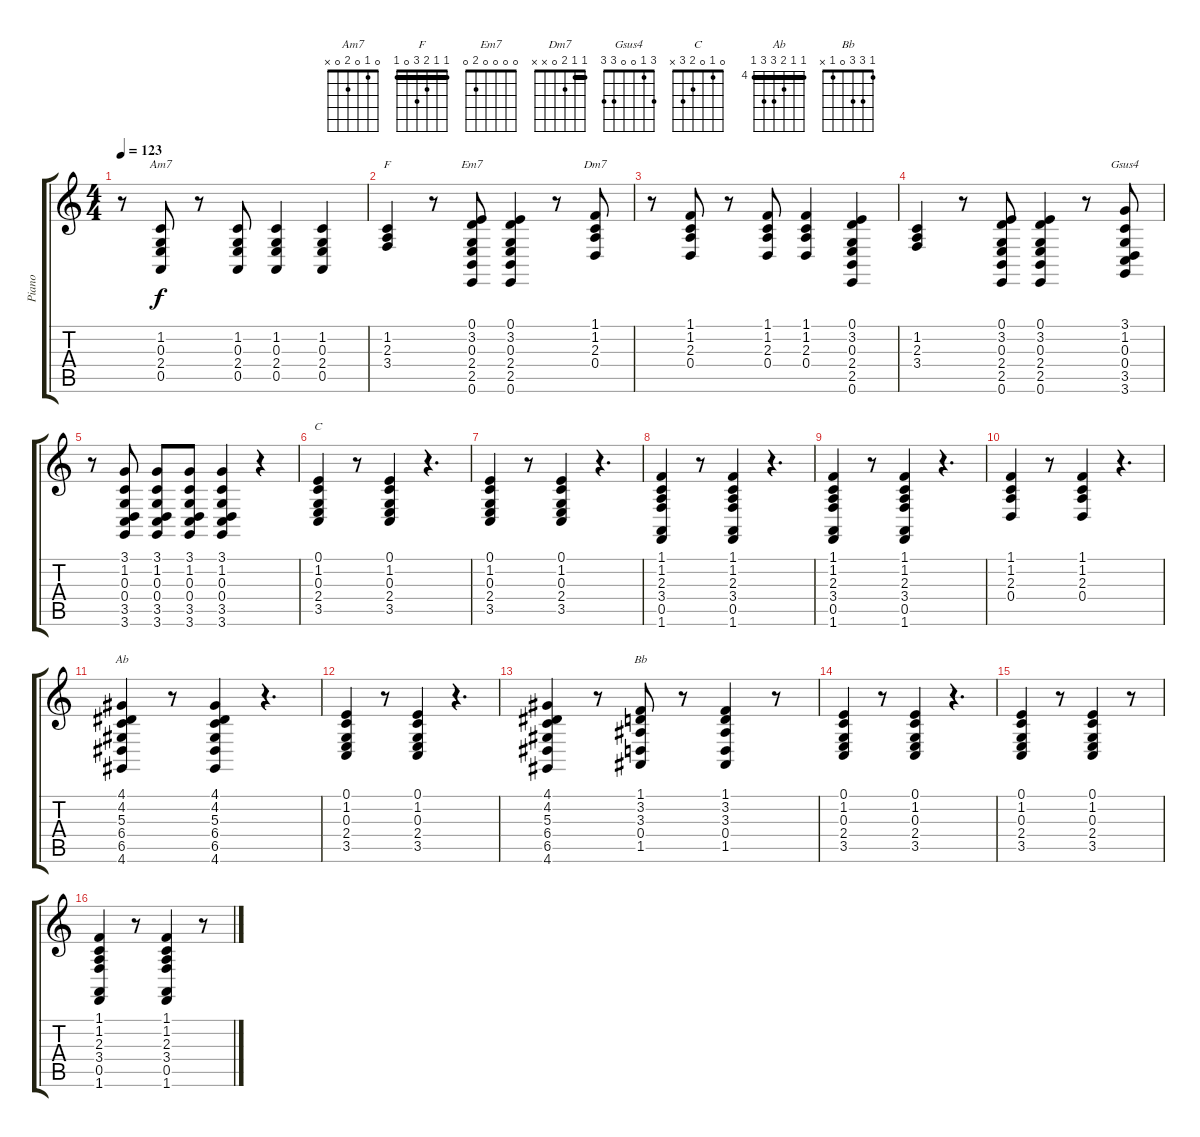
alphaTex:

\track ("Piano" "Piano") {instrument brightacousticpiano}
\staff {score tabs}
\tuning (E4 B3 G3 D3 A2 E2) {hide}
\chord ("Am7" 0 1 0 2 0 x)
\chord ("F" 1 1 2 3 0 1) {barre 1}
\chord ("Em7" 0 0 0 0 2 0)
\chord ("Dm7" 1 1 2 0 x x) {barre 1}
\chord ("Gsus4" 3 1 0 0 3 3)
\chord ("C" 0 1 0 2 3 x)
\chord ("Ab" 4 4 5 6 6 4) {firstfret 4 barre 4}
\chord ("Bb" 1 3 3 0 1 x)
\ts (4 4)
\tempo 123
\clef g2
\ks c
r.8{dy f} (1.2 0.3 2.4 0.5).8{ch "Am7"} r.8 (1.2 0.3 2.4 0.5).8 (1.2 0.3 2.4 0.5).4 (1.2 0.3 2.4 0.5).4 |
(1.2 2.3 3.4).4{ch "F"} r.8 (0.1 3.2 0.3 2.4 2.5 0.6).8{ch "Em7"} (0.1 3.2 0.3 2.4 2.5 0.6).4 r.8 (1.1 1.2 2.3 0.4).8{ch "Dm7"} |
r.8 (1.1 1.2 2.3 0.4).8 r.8 (1.1 1.2 2.3 0.4).8 (1.1 1.2 2.3 0.4).4 (0.1 3.2 0.3 2.4 2.5 0.6).4 |
(1.2 2.3 3.4).4 r.8 (0.1 3.2 0.3 2.4 2.5 0.6).8 (0.1 3.2 0.3 2.4 2.5 0.6).4 r.8 (3.1 1.2 0.3 0.4 3.5 3.6).8{ch "Gsus4"} |
r.8 (3.1 1.2 0.3 0.4 3.5 3.6).8 (3.1 1.2 0.3 0.4 3.5 3.6).8 (3.1 1.2 0.3 0.4 3.5 3.6).8 (3.1 1.2 0.3 0.4 3.5 3.6).4 r.4 |
(0.1 1.2 0.3 2.4 3.5).4{ch "C"} r.8 (0.1 1.2 0.3 2.4 3.5).4 r.4{d} |
(0.1 1.2 0.3 2.4 3.5).4 r.8 (0.1 1.2 0.3 2.4 3.5).4 r.4{d} |
(1.1 1.2 2.3 3.4 0.5 1.6).4 r.8 (1.1 1.2 2.3 3.4 0.5 1.6).4 r.4{d} |
(1.1 1.2 2.3 3.4 0.5 1.6).4 r.8 (1.1 1.2 2.3 3.4 0.5 1.6).4 r.4{d} |
(1.1 1.2 2.3 0.4).4 r.8 (1.1 1.2 2.3 0.4).4 r.4{d} |
(4.1 4.2 5.3 6.4 6.5 4.6).4{ch "Ab"} r.8 (4.1 4.2 5.3 6.4 6.5 4.6).4 r.4{d} |
(0.1 1.2 0.3 2.4 3.5).4 r.8 (0.1 1.2 0.3 2.4 3.5).4 r.4{d} |
(4.1 4.2 5.3 6.4 6.5 4.6).4 r.8 (1.1 3.2 3.3 0.4 1.5).8{ch "Bb"} r.8 (1.1 3.2 3.3 0.4 1.5).4 r.8 |
(0.1 1.2 0.3 2.4 3.5).4 r.8 (0.1 1.2 0.3 2.4 3.5).4 r.4{d} |
(0.1 1.2 0.3 2.4 3.5).4 r.8 (0.1 1.2 0.3 2.4 3.5).4 r.8 |
(1.1 1.2 2.3 3.4 0.5 1.6).4 r.8 (1.1 1.2 2.3 3.4 0.5 1.6).4 r.8
